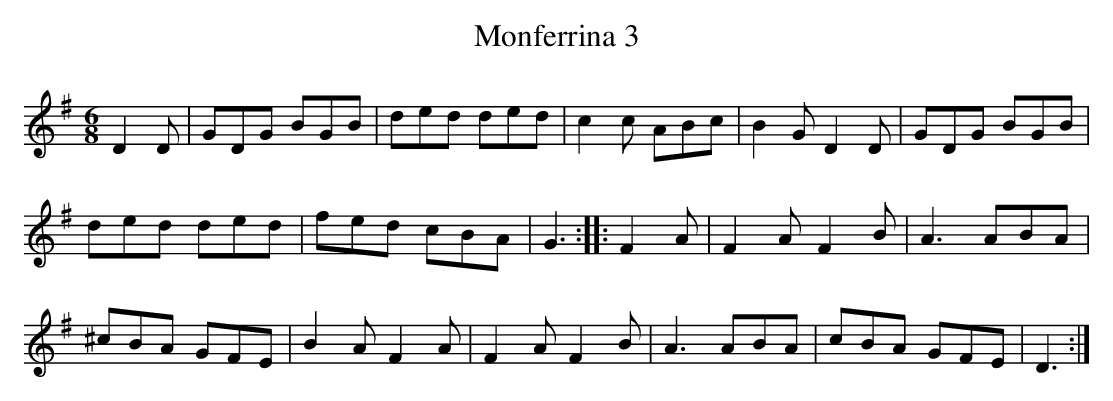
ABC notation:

X:1
T:Monferrina 3
L:1/8
M:6/8
K:G major
D2D | GDG BGB | ded ded | c2c ABc | B2G D2D | GDG BGB |
ded ded | fed cBA | G3 :: F2A | F2A F2B | A3 ABA |
^cBA GFE | B2A F2A | F2A F2B | A3 ABA | cBA GFE | D3 :|
